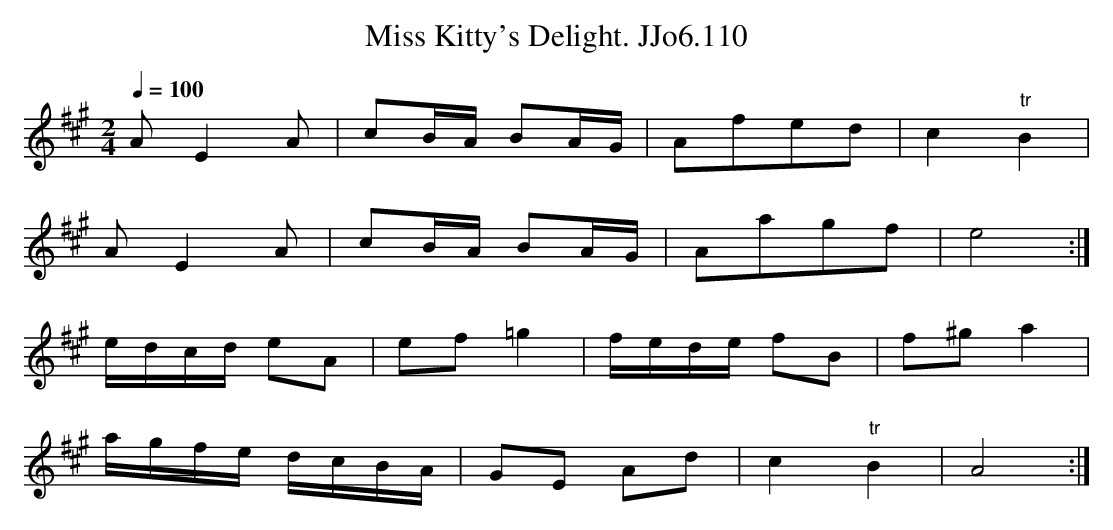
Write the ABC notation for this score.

X:1
T:Miss Kitty's Delight. JJo6.110
M:2/4
L:1/8
Q:1/4=100
K:A
AE2A|cB/A/ BA/G/|Afed|c2"tr"B2|
AE2A|cB/A/ BA/G/|Aagf|e4:|
e/d/c/d/ eA|ef=g2|f/e/d/e/ fB|f^ga2|
a/g/f/e/ d/c/B/A/|GE Ad|c2"tr"B2|A4:|
